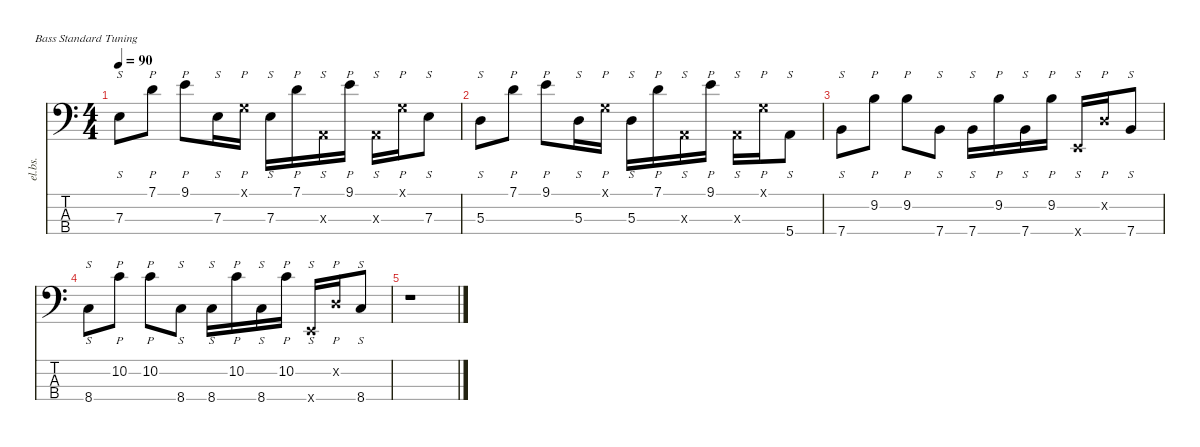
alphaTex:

\defaultSystemsLayout 4
\hideDynamics
\bracketExtendMode nobrackets
\track ("Electric Bass" "el.bs.") {instrument electricbassfinger}
\staff {score tabs}
\tuning (G2 D2 A1 E1)
\ts (4 4)
\tempo 90
\clef f4
\ks c
7.3.8{s dy mf beam Down} 7.1.8{p beam Down} 9.1.8{p beam Down} 7.3.16{s beam Down} 0.1{x}.16{p beam Down} 7.3.16{s beam Down} 7.1.16{p beam Down} 0.3{x}.16{s beam Down} 9.1.16{p beam Down} 0.3{x}.16{s beam Down} 0.1{x}.16{p beam Down} 7.3.8{s beam Down} |
5.3.8{s beam Down} 7.1.8{p beam Down} 9.1.8{p beam Down} 5.3.16{s beam Down} 0.1{x}.16{p beam Down} 5.3.16{s beam Down} 7.1.16{p beam Down} 0.3{x}.16{s beam Down} 9.1.16{p beam Down} 0.3{x}.16{s beam Down} 0.1{x}.16{p beam Down} 5.4.8{s beam Down} |
7.4.8{s beam Down} 9.2.8{p beam Down} 9.2.8{p beam Down} 7.4.8{s beam Down} 7.4.16{s beam Down} 9.2.16{p beam Down} 7.4.16{s beam Down} 9.2.16{p beam Down} 0.4{x}.16{s beam Up} 0.2{x}.16{p beam Up} 7.4.8{s beam Up} |
8.4.8{s beam Down} 10.2.8{p beam Down} 10.2.8{p beam Down} 8.4.8{s beam Down} 8.4.16{s beam Down} 10.2.16{p beam Down} 8.4.16{s beam Down} 10.2.16{p beam Down} 0.4{x}.16{s beam Up} 0.2{x}.16{p beam Up} 8.4.8{s beam Up} |
r.1{beam Down}
